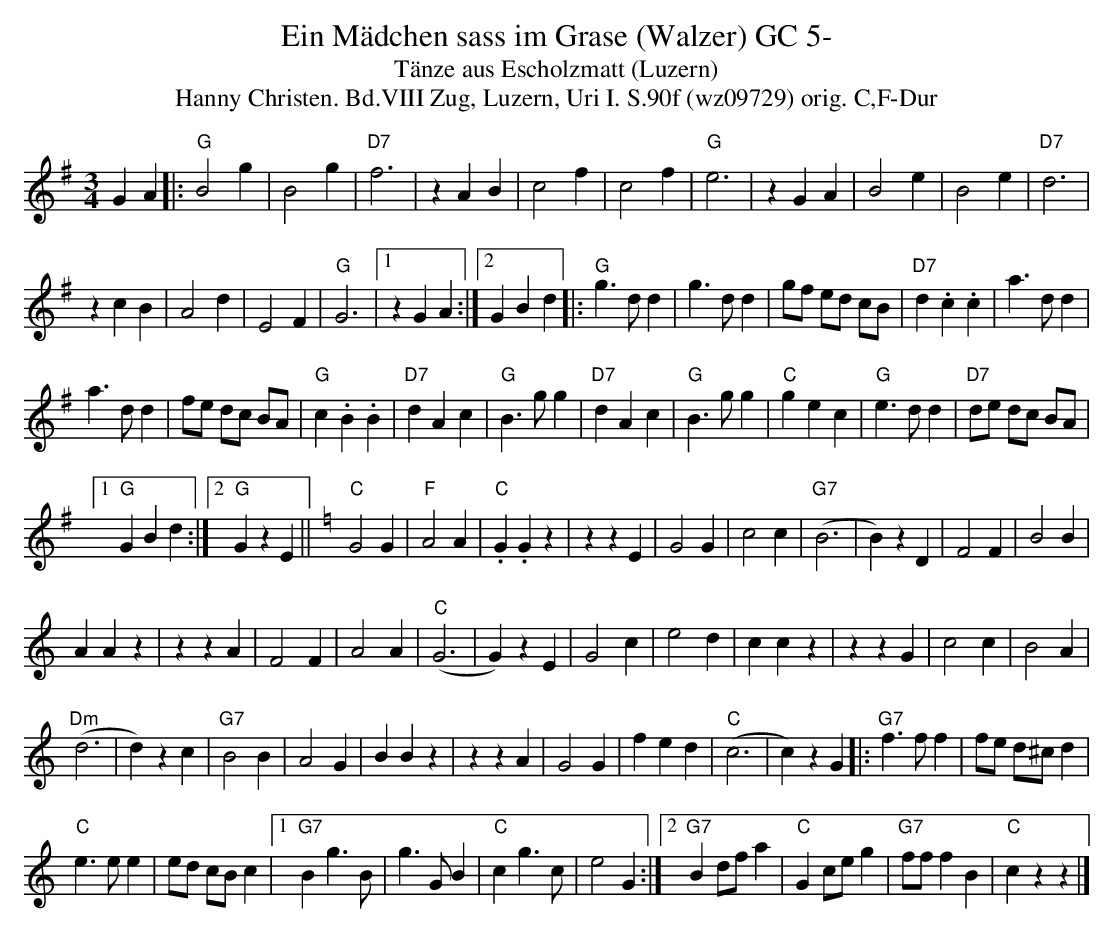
X:1
T:Ein M\"adchen sass im Grase (Walzer) GC 5-
T:Tänze aus Escholzmatt (Luzern)
T:Hanny Christen. Bd.VIII Zug, Luzern, Uri I. S.90f (wz09729) orig. C,F-Dur
M:3/4
L:1/4
K:Gmaj
GA |: "G"B2g | B2g | "D7"f3 | z AB | c2f | c2f | "G"e3 | zGA | B2e | B2e | "D7"d3 |
zcB | A2d | E2F | "G"G3 |1 zGA :|2 GBd |: "G"g>d d | g>dd | g/2f/2 e/2d/2 c/2B/2 | "D7"d.c.c | a>dd |
a>dd | f/2e/2 d/2c/2 B/2A/2 | "G"c.B.B | "D7"dAc | "G"B>gg | "D7"dAc | "G"B>gg | "C"gec | "G"e>dd | "D7"d/2e/2 d/2c/2 B/2A/2 |1
"G"GBd :|2 "G"GzE || [K:Cmaj] "C"G2G | "F"A2A | "C".G.Gz | zzE | G2G | c2c | "G7"(B3 | B)zD | F2F | B2B |
AAz | zzA | F2F | A2A | "C"(G3 | G)zE | G2c | e2d | ccz | zzG | c2c | B2A |
"Dm"(d3 | d)zc | "G7"B2B | A2G | BBz | zzA | G2G | fed | "C"(c3 | c)zG |: "G7"f>ff | f/2e/2 d/2^c/2 d |
"C"e>e e | e/2d/2 c/2B/2 c |1 "G7"Bg>B | g>GB | "C"cg>c | e2G :|2 "G7"B d/2f/2 a | "C"G c/2e/2 g | "G7"f/2f/2fB | "C"czz |]
